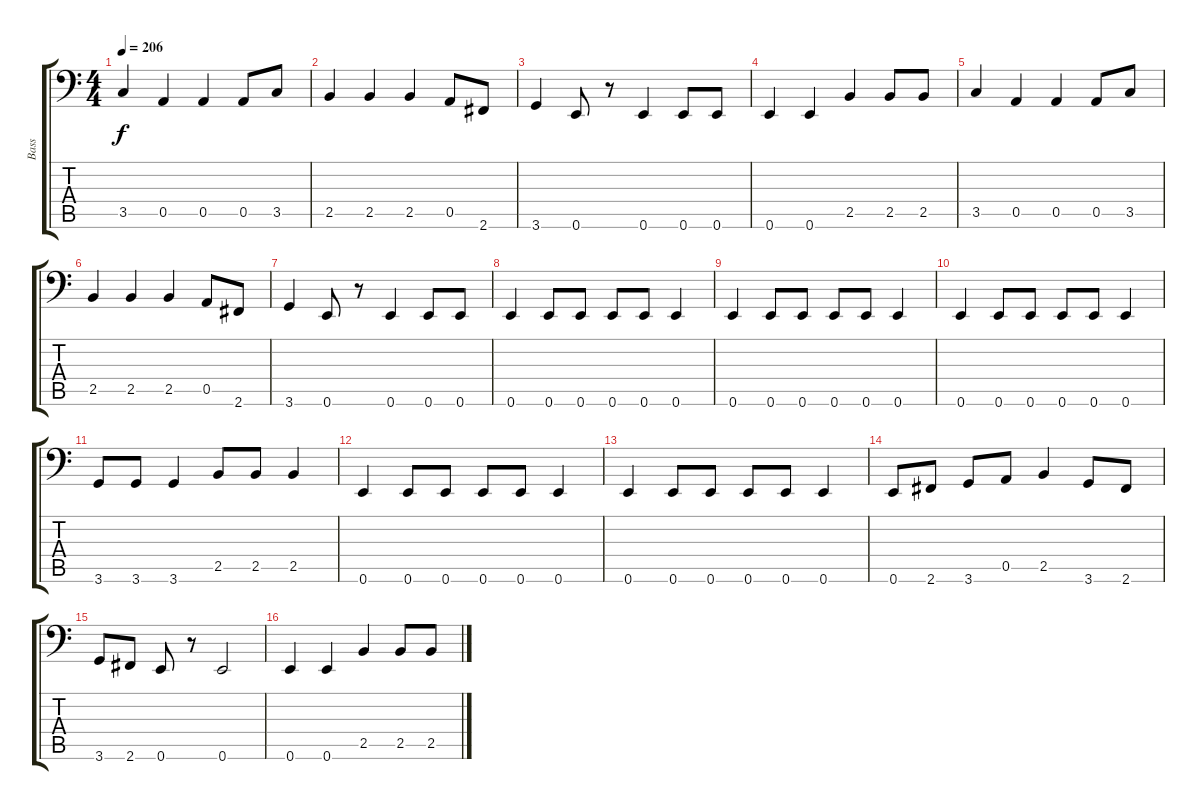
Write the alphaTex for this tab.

\track ("Bass" "Bass") {instrument electricbasspick}
\staff {score tabs}
\tuning (E3 B2 G2 D2 A1 E1) {hide}
\ts (4 4)
\tempo 206
\clef f4
\ks c
3.5.4{dy f} 0.5.4 0.5.4 0.5.8 3.5.8 |
2.5.4 2.5.4 2.5.4 0.5.8 2.6.8 |
3.6.4 0.6.8 r.8 0.6.4 0.6.8 0.6.8 |
0.6.4 0.6.4 2.5.4 2.5.8 2.5.8 |
3.5.4 0.5.4 0.5.4 0.5.8 3.5.8 |
2.5.4 2.5.4 2.5.4 0.5.8 2.6.8 |
3.6.4 0.6.8 r.8 0.6.4 0.6.8 0.6.8 |
0.6.4 0.6.8 0.6.8 0.6.8 0.6.8 0.6.4 |
0.6.4 0.6.8 0.6.8 0.6.8 0.6.8 0.6.4 |
0.6.4 0.6.8 0.6.8 0.6.8 0.6.8 0.6.4 |
3.6.8 3.6.8 3.6.4 2.5.8 2.5.8 2.5.4 |
0.6.4 0.6.8 0.6.8 0.6.8 0.6.8 0.6.4 |
0.6.4 0.6.8 0.6.8 0.6.8 0.6.8 0.6.4 |
0.6.8 2.6.8 3.6.8 0.5.8 2.5.4 3.6.8 2.6.8 |
3.6.8 2.6.8 0.6.8 r.8 0.6.2 |
0.6.4 0.6.4 2.5.4 2.5.8 2.5.8
